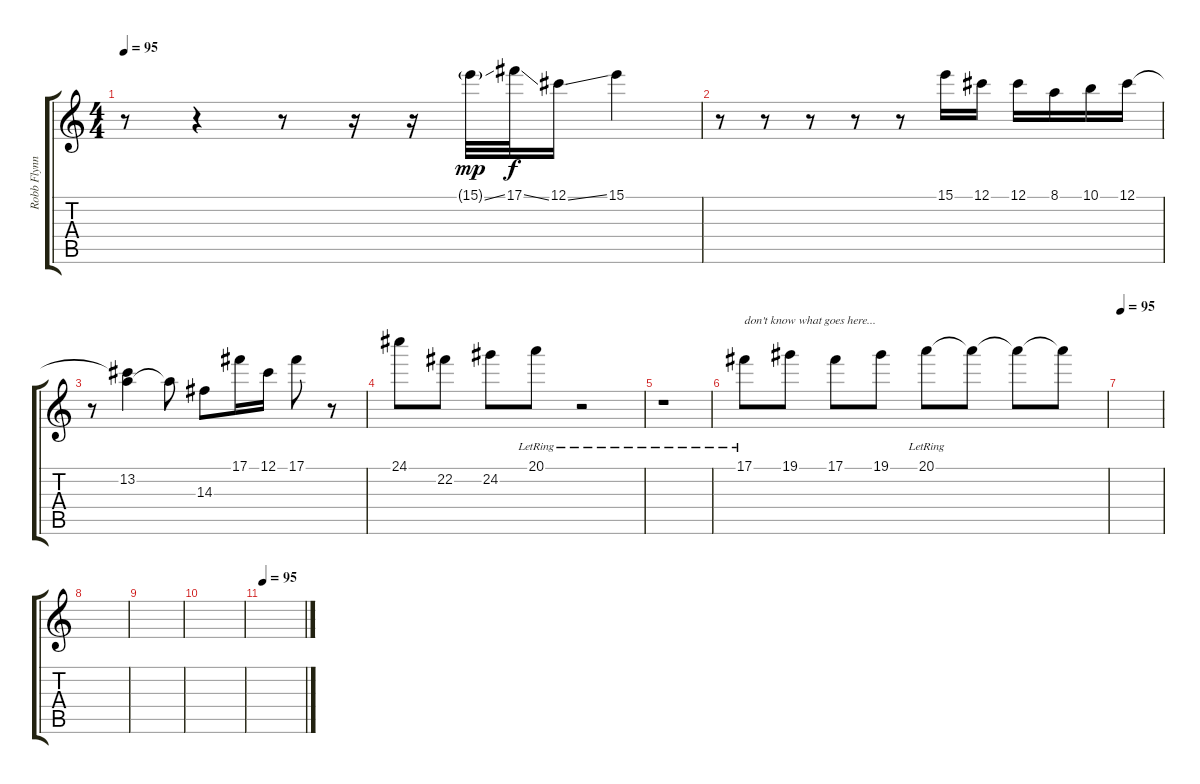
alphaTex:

\track ("Robb Flynn overdub" "Robb Flynn") {instrument distortionguitar}
\staff {score tabs}
\tuning (Db4 Ab3 E3 B2 Gb2 B1) {hide}
\ts (4 4)
\tempo 95
\clef g2
\ks c
r.8{dy f} r.4 r.8 r.16 r.16 15.1{ss g}.32{dy mp} 17.1{ss}.32{dy f} 12.1{ss}.16 15.1.4 |
r.8 r.8 r.8 r.8 r.8 15.1.16 12.1.16 12.1.16 8.1.16 10.1.16 12.1.16 |
r.8 (12.1{t} 13.2).4 13.2{t}.8 14.3.8 17.1.16 12.1.16 17.1.8 r.8 |
24.1.8 22.2.8 24.2.8 20.1{lr}.8 r.2 |
r.1 |
17.1{lr}.8{txt "don't know what goes here..."} 19.1.8 17.1.8 19.1.8 20.1{lr}.8 20.1{t}.8 20.1{t}.8 20.1{t}.8 |
\tempo 95
|
|
|
|
\tempo 95
